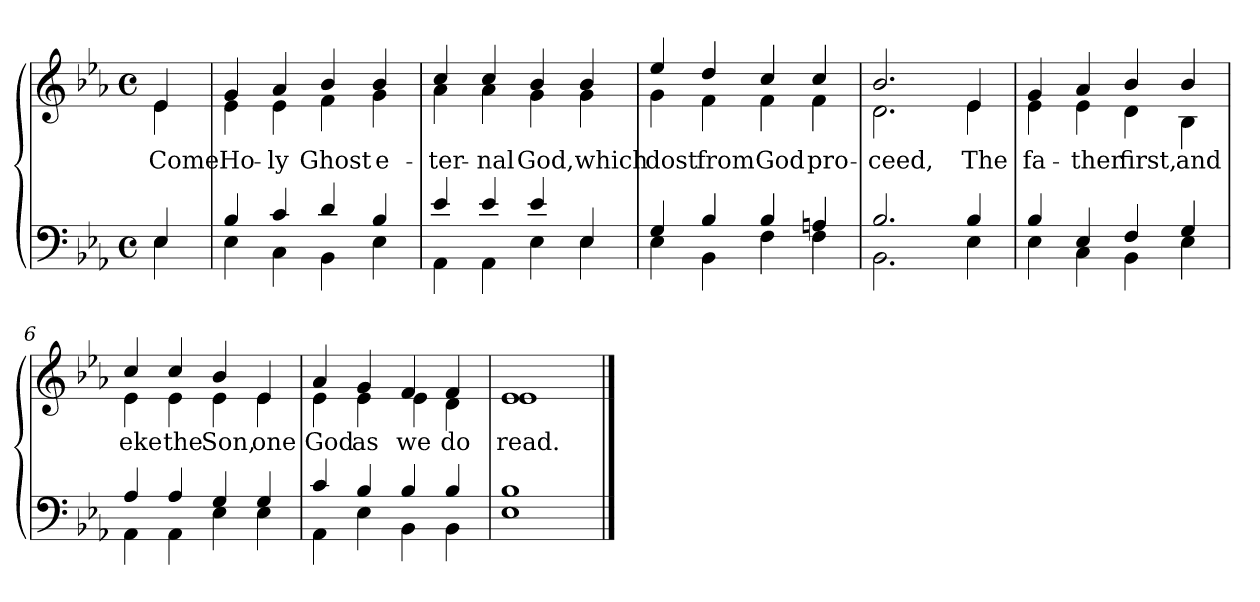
**kern	**kern	**text
*part2	*part1	*part1
*staff2	*staff1	*staff1
*clefF4	*clefG2	*
*k[b-e-a-]	*k[b-e-a-]	*
*E-:	*E-:	*
*M4/4	*M4/4	*
*met(c)	*met(c)	*
=	=	=
*^	*^	*
4E-/	4E-\	4e-/	4e-\	Come
=1	=1	=1	=1	=1
4B-/	4E-\	4g/	4e-\	Ho-
4c/	4C\	4a-/	4e-\	-ly
4d/	4BB-\	4b-/	4f\	Ghost
4B-/	4E-\	4b-/	4g\	e-
=2	=2	=2	=2	=2
4e-/	4AA-\	4cc/	4a-\	-ter-
4e-/	4AA-\	4cc/	4a-\	-nal
4e-/	4E-\	4b-/	4g\	God,
4E-/	4E-\	4b-/	4g\	which
=3	=3	=3	=3	=3
4G/	4E-\	4ee-/	4g\	dost
4B-/	4BB-\	4dd/	4f\	from
4B-/	4F\	4cc/	4f\	God
4An/	4F\	4cc/	4f\	pro-
=4	=4	=4	=4	=4
2.B-/	2.BB-\	2.b-/	2.d\	-ceed,
4B-/	4E-\	4e-/	4e-\	The
!!LO:LB:g=z	!!
=5	=5	=5	=5	=5
4B-/	4E-\	4g/	4e-\	fa-
4E-/	4C\	4a-/	4e-\	-ther
4F/	4BB-\	4b-/	4d\	first,
4G/	4E-\	4b-/	4B-\	and
=6	=6	=6	=6	=6
4A-/	4AA-\	4cc/	4e-\	eke
4A-/	4AA-\	4cc/	4e-\	the
4G/	4E-\	4b-/	4e-\	Son,
4G/	4E-\	4e-/	4e-\	one
=7	=7	=7	=7	=7
4c/	4AA-\	4a-/	4e-\	God
4B-/	4E-\	4g/	4e-\	as
4B-/	4BB-\	4f/	4e-\	we
4B-/	4BB-\	4f/	4d\	do
=8	=8	=8	=8	=8
1B-	1E-	1e-	1e-	read.
*v	*v	*	*	*
*	*v	*v	*
==	==	==
*-	*-	*-
